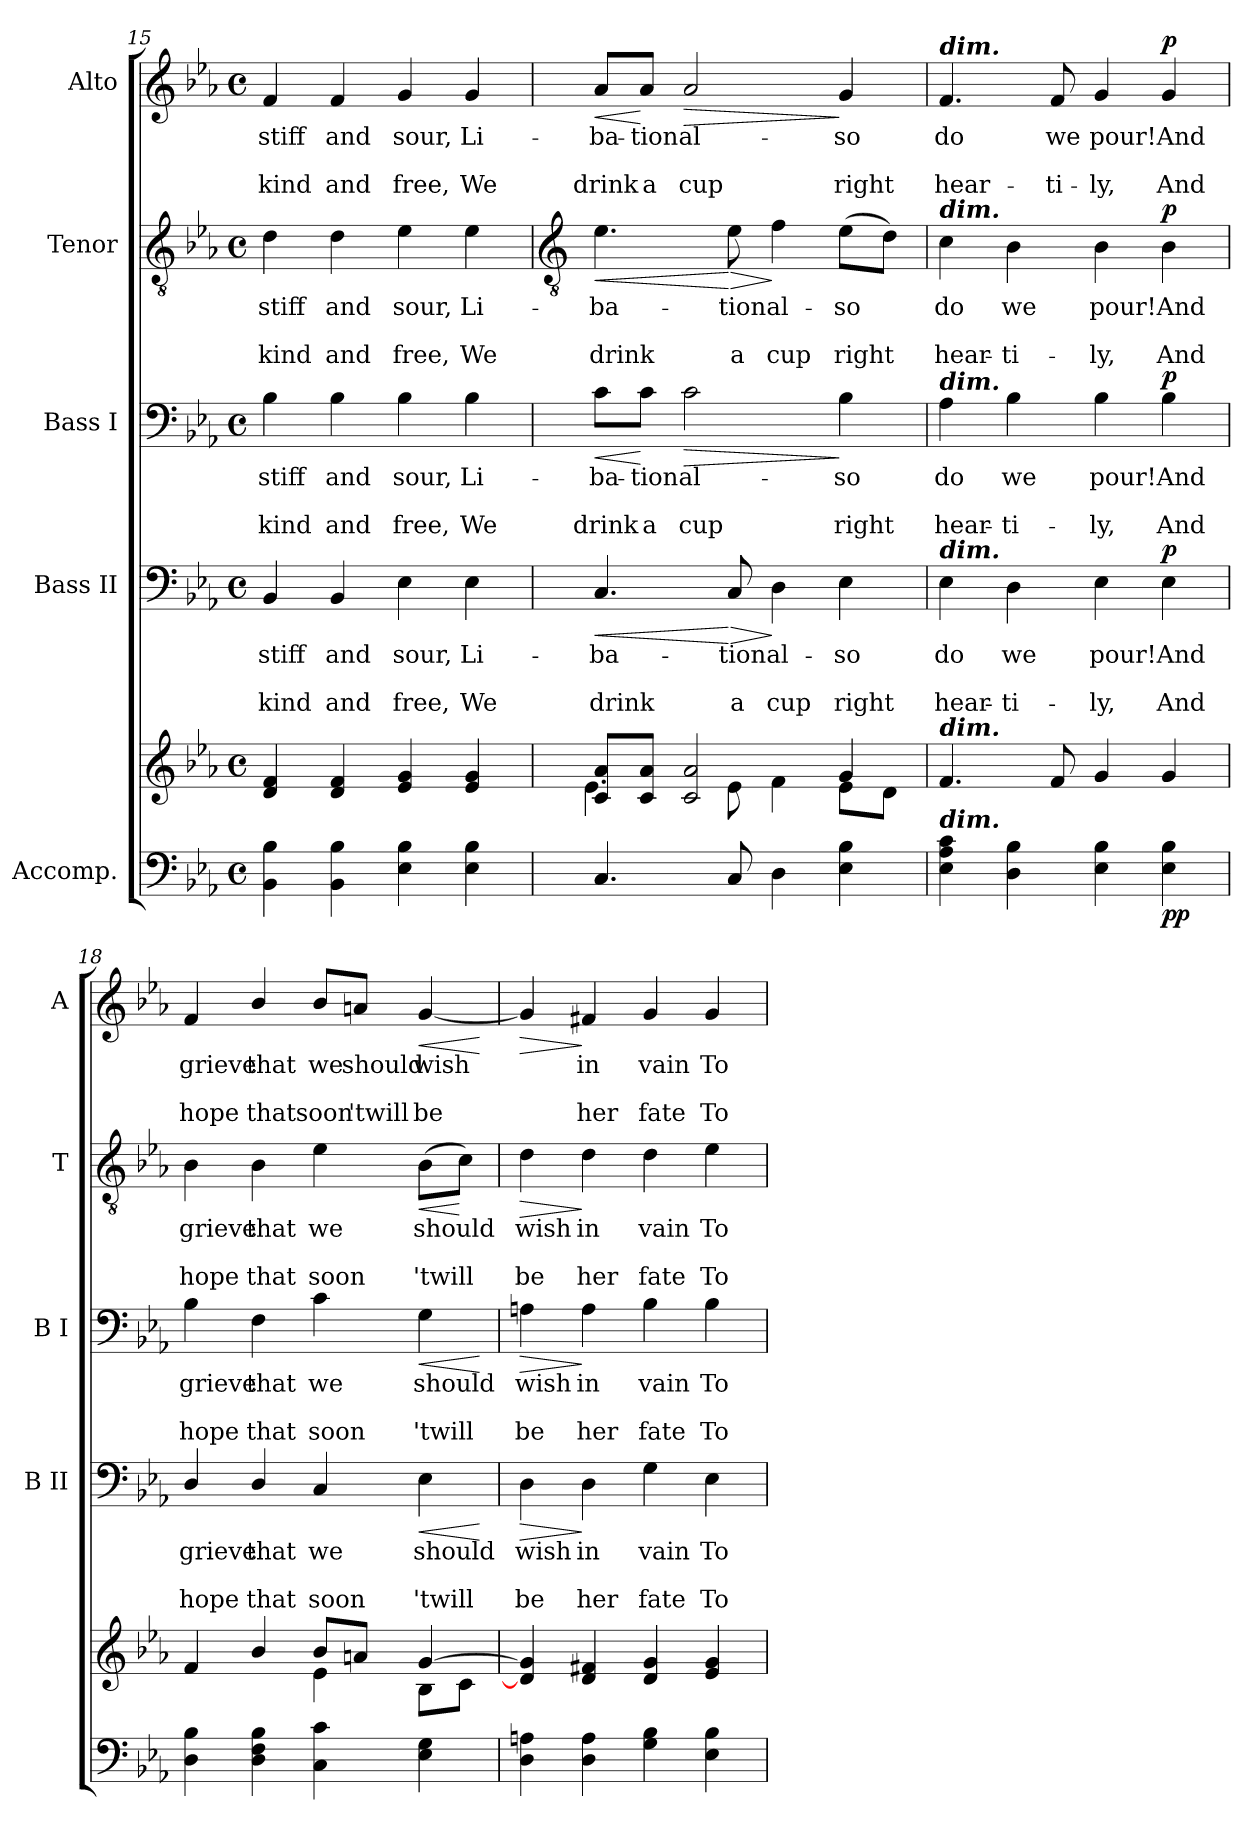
**kern	**kern	**dynam	**kern	**text	**text	**text	**dynam	**kern	**text	**text	**text	**dynam	**kern	**text	**text	**text	**dynam	**kern	**text	**text	**text	**dynam
*part5	*part5	*part5	*part4	*part4	*part4	*part4	*part4	*part3	*part3	*part3	*part3	*part3	*part2	*part2	*part2	*part2	*part2	*part1	*part1	*part1	*part1	*part1
*staff6	*staff5	*staff5/6	*staff4	*staff4	*staff4	*staff4	*staff4	*staff3	*staff3	*staff3	*staff3	*staff3	*staff2	*staff2	*staff2	*staff2	*staff2	*staff1	*staff1	*staff1	*staff1	*staff1
*I"Accomp.	*	*	*I"Bass II	*	*	*	*	*I"Bass I	*	*	*	*	*I"Tenor	*	*	*	*	*I"Alto	*	*	*	*
*	*	*	*I'B II	*	*	*	*	*I'B I	*	*	*	*	*I'T	*	*	*	*	*I'A	*	*	*	*
*clefF4	*clefG2	*	*clefF4	*	*	*	*	*clefF4	*	*	*	*	*clefGv2	*	*	*	*	*clefG2	*	*	*	*
*k[b-e-a-]	*k[b-e-a-]	*	*k[b-e-a-]	*	*	*	*	*k[b-e-a-]	*	*	*	*	*k[b-e-a-]	*	*	*	*	*k[b-e-a-]	*	*	*	*
*E-:	*E-:	*	*E-:	*	*	*	*	*E-:	*	*	*	*	*E-:	*	*	*	*	*E-:	*	*	*	*
*M4/4	*M4/4	*	*M4/4	*	*	*	*	*M4/4	*	*	*	*	*M4/4	*	*	*	*	*M4/4	*	*	*	*
*met(c)	*met(c)	*	*met(c)	*	*	*	*	*met(c)	*	*	*	*	*met(c)	*	*	*	*	*met(c)	*	*	*	*
=15	=15	=15	=15	=15	=15	=15	=15	=15	=15	=15	=15	=15	=15	=15	=15	=15	=15	=15	=15	=15	=15	=15
*	*^	*	*	*	*	*	*	*	*	*	*	*	*	*	*	*	*	*	*	*	*	*
!	!	!	!	!	!LO:LY:b	!	!LO:LY:b	!	!	!LO:LY:b	!	!LO:LY:b	!	!	!LO:LY:b	!	!LO:LY:b	!	!	!LO:LY:b	!	!LO:LY:b	!
4BB- 4B-	4d/ 4f/	1ryy	.	4BB-	stiff	.	kind	.	4B-	stiff	.	kind	.	4d	stiff	.	kind	.	4f	stiff	.	kind	.
!	!	!	!	!	!LO:LY:b	!	!LO:LY:b	!	!	!LO:LY:b	!	!LO:LY:b	!	!	!LO:LY:b	!	!LO:LY:b	!	!	!LO:LY:b	!	!LO:LY:b	!
4BB- 4B-	4d/ 4f/	.	.	4BB-	and	.	and	.	4B-	and	.	and	.	4d	and	.	and	.	4f	and	.	and	.
!	!	!	!	!	!LO:LY:b	!	!LO:LY:b	!	!	!LO:LY:b	!	!LO:LY:b	!	!	!LO:LY:b	!	!LO:LY:b	!	!	!LO:LY:b	!	!LO:LY:b	!
4E- 4B-	4e-/ 4g/	.	.	4E-	sour,	.	free,	.	4B-	sour,	.	free,	.	4e-	sour,	.	free,	.	4g	sour,	.	free,	.
!	!	!	!	!	!LO:LY:b	!	!LO:LY:b	!	!	!LO:LY:b	!	!LO:LY:b	!	!	!LO:LY:b	!	!LO:LY:b	!	!	!LO:LY:b	!	!LO:LY:b	!
4E- 4B-	4e-/ 4g/	.	.	4E-	Li-	.	-We	.	4B-	Li-	.	-We	.	4e-	Li-	.	-We	.	4g	Li-	.	-We	.
!!LO:LB:g=z
=16	=16	=16	=16	=16	=16	=16	=16	=16	=16	=16	=16	=16	=16	=16	=16	=16	=16	=16	=16	=16	=16	=16	=16
*	*	*	*	*	*	*	*	*	*	*	*	*	*	*clefGv2	*	*	*	*	*	*	*	*	*
!	!	!	!	!	!LO:LY:b	!	!LO:LY:b	!LO:HP:b	!	!LO:LY:b	!	!LO:LY:b	!LO:HP:b	!	!LO:LY:b	!	!LO:LY:b	!LO:HP:b	!	!LO:LY:b	!	!LO:LY:b	!LO:HP:b
4.C	8c/ 8a-/L	4.e-\	.	4.C	ba-	.	-drink	<	8c\L	ba-	.	-drink	<	4.e-	ba-	.	-drink	<	8a-/L	ba-	.	-drink	<
!	!	!	!	!	!	!	!	!	!	!LO:LY:b	!	!LO:LY:b	!	!	!	!	!	!	!	!LO:LY:b	!	!LO:LY:b	!
.	8c/ 8a-/J	.	.	.	.	.	.	.	8c\J	tion	.	a	[	.	.	.	.	.	8a-/J	tion	.	a	[
!	!	!	!	!	!	!	!	!	!	!LO:LY:b	!	!LO:LY:b	!LO:HP:b	!	!	!	!	!	!	!LO:LY:b	!	!LO:LY:b	!LO:HP:b
.	2c/ 2a-/	.	.	.	.	.	.	.	2c	al-	.	-cup	>	.	.	.	.	.	2a-	al-	.	-cup	>
!	!	!	!	!	!LO:LY:b	!	!LO:LY:b	!LO:HP:n=1:b	!	!	!	!	!	!	!LO:LY:b	!	!LO:LY:b	!LO:HP:n=1:b	!	!	!	!	!
8C	.	8e-\	.	8C	tion	.	a	[ >	.	.	.	.	.	8e-	tion	.	a	[ >	.	.	.	.	.
!	!	!	!	!	!LO:LY:b	!	!LO:LY:b	!	!	!	!	!	!	!	!LO:LY:b	!	!LO:LY:b	!	!	!	!	!	!
4D	.	4f\	.	4D	al-	.	-cup	]	.	.	.	.	.	4f	al-	.	-cup	]	.	.	.	.	.
!	!	!	!	!	!LO:LY:b	!	!LO:LY:b	!	!	!LO:LY:b	!	!LO:LY:b	!	!	!LO:LY:b	!	!LO:LY:b	!	!	!LO:LY:b	!	!LO:LY:b	!
4E- 4B-	4g/	8e-\L	.	4E-	so	.	right	.	4B-	so	.	right	]	(>8e-L	so	.	right	.	4g	so	.	right	]
.	.	8d\J	.	.	.	.	.	.	.	.	.	.	.	8dJ)	.	.	.	.	.	.	.	.	.
=17	=17	=17	=17	=17	=17	=17	=17	=17	=17	=17	=17	=17	=17	=17	=17	=17	=17	=17	=17	=17	=17	=17	=17
!	!	!	!	!	!	!	!	!	!	!	!	!	!	!	!	!	!	!	!LO:TX:a:Bi:t=dim.	!	!	!	!
!	!	!	!	!	!	!	!	!	!	!	!	!	!	!LO:TX:a:Bi:t=dim.	!	!	!	!	!	!	!	!	!
!	!	!	!	!	!	!	!	!	!LO:TX:a:Bi:t=dim.	!	!	!	!	!	!	!	!	!	!	!	!	!	!
!	!	!	!	!LO:TX:a:Bi:t=dim.	!	!	!	!	!	!	!	!	!	!	!	!	!	!	!	!	!	!	!
!	!LO:TX:a:Bi:t=dim.	!	!	!	!	!	!	!	!	!	!	!	!	!	!	!	!	!	!	!	!	!	!
!LO:TX:a:Bi:t=dim.	!	!	!	!	!	!	!	!	!	!	!	!	!	!	!	!	!	!	!	!	!	!	!
!	!	!	!	!	!LO:LY:b	!	!LO:LY:b	!	!	!LO:LY:b	!	!LO:LY:b	!	!	!LO:LY:b	!	!LO:LY:b	!	!	!LO:LY:b	!	!LO:LY:b	!
4E- 4A- 4c	4.f/	1ryy	.	4E-	do	.	hear-	.	4A-	do	.	hear-	.	4c	do	.	hear-	.	4.f	do	.	hear-	.
!	!	!	!	!	!LO:LY:b	!	!LO:LY:b	!	!	!LO:LY:b	!	!LO:LY:b	!	!	!LO:LY:b	!	!LO:LY:b	!	!	!	!	!	!
4D 4B-	.	.	.	4D	-we	.	ti-	.	4B-	-we	.	ti-	.	4B-	-we	.	ti-	.	.	.	.	.	.
!	!	!	!	!	!	!	!	!	!	!	!	!	!	!	!	!	!	!	!	!LO:LY:b	!	!LO:LY:b	!
.	8f/	.	.	.	.	.	.	.	.	.	.	.	.	.	.	.	.	.	8f	-we	.	ti-	.
!	!	!	!	!	!LO:LY:b	!	!LO:LY:b	!	!	!LO:LY:b	!	!LO:LY:b	!	!	!LO:LY:b	!	!LO:LY:b	!	!	!LO:LY:b	!	!LO:LY:b	!
4E- 4B-	4g/	.	.	4E-	-pour!	.	ly,	.	4B-	-pour!	.	ly,	.	4B-	-pour!	.	ly,	.	4g	-pour!	.	ly,	.
!	!	!	!LO:DY:b=2	!	!LO:LY:b	!	!LO:LY:b	!	!	!LO:LY:b	!	!LO:LY:b	!	!	!LO:LY:b	!	!LO:LY:b	!	!	!LO:LY:b	!	!LO:LY:b	!
!	!	!	!LO:DY:n=1:b	!	!	!	!	!LO:DY:b	!	!	!	!	!LO:DY:b	!	!	!	!	!LO:DY:b	!	!	!	!	!LO:DY:b
4E- 4B-	4g/	.	p p	4E-	And	.	And	p	4B-	And	.	And	p	4B-	And	.	And	p	4g	And	.	And	p
=18	=18	=18	=18	=18	=18	=18	=18	=18	=18	=18	=18	=18	=18	=18	=18	=18	=18	=18	=18	=18	=18	=18	=18
!	!	!	!	!	!LO:LY:b	!	!LO:LY:b	!	!	!LO:LY:b	!	!LO:LY:b	!	!	!LO:LY:b	!	!LO:LY:b	!	!	!LO:LY:b	!	!LO:LY:b	!
4D\ 4B-\	4f/	2ryy	.	4D/	grieve	.	hope	.	4B-	grieve	.	hope	.	4B-	grieve	.	hope	.	4f	grieve	.	hope	.
!	!	!	!	!	!LO:LY:b	!	!LO:LY:b	!	!	!LO:LY:b	!	!LO:LY:b	!	!	!LO:LY:b	!	!LO:LY:b	!	!	!LO:LY:b	!	!LO:LY:b	!
4D\ 4F\ 4B-\	4b-/	.	.	4D/	that	.	that	.	4F	that	.	that	.	4B-	that	.	that	.	4b-/	that	.	that	.
!	!	!	!	!	!LO:LY:b	!	!LO:LY:b	!	!	!LO:LY:b	!	!LO:LY:b	!	!	!LO:LY:b	!	!LO:LY:b	!	!	!LO:LY:b	!	!LO:LY:b	!
4C 4c	8b-/L	4e-\	.	4C	we	.	soon	.	4c	we	.	soon	.	4e-	we	.	soon	.	8b-/L	we	.	soon	.
!	!	!	!	!	!	!	!	!	!	!	!	!	!	!	!	!	!	!	!	!LO:LY:b	!	!LO:LY:b	!
.	8an/J	.	.	.	.	.	.	.	.	.	.	.	.	.	.	.	.	.	8an/J	should	.	'twill	.
!	!	!	!	!	!LO:LY:b	!	!LO:LY:b	!LO:HP:b	!	!LO:LY:b	!	!LO:LY:b	!LO:HP:b	!	!LO:LY:b	!	!LO:LY:b	!LO:HP:b	!	!LO:LY:b	!	!LO:LY:b	!LO:HP:b
4E- 4G	[4g/	8B-\L	.	4E-	should	.	'twill	<	4G	should	.	'twill	<	(>8B-L	should	.	'twill	<	[4g	wish	.	be	<
.	.	8c\J	.	.	.	.	.	.	.	.	.	.	.	8cJ)	.	.	.	[	.	.	.	.	.
*	*v	*v	*	*	*	*	*	*	*	*	*	*	*	*	*	*	*	*	*	*	*	*	*
.	.	.	.	.	.	.	[	.	.	.	.	[	.	.	.	.	.	.	.	.	.	[
=19	=19	=19	=19	=19	=19	=19	=19	=19	=19	=19	=19	=19	=19	=19	=19	=19	=19	=19	=19	=19	=19	=19
*	*^	*	*	*	*	*	*	*	*	*	*	*	*	*	*	*	*	*	*	*	*	*
!	!	!	!	!	!LO:LY:b	!	!LO:LY:b	!LO:HP:b	!	!LO:LY:b	!	!LO:LY:b	!LO:HP:b	!	!LO:LY:b	!	!LO:LY:b	!LO:HP:b	!	!	!	!	!LO:HP:b
4D 4An	4d/] 4g/]	1ryy	.	4D	wish	.	be	>	4An	wish	.	be	>	4d	wish	.	be	>	4g]	.	.	.	>
!	!	!	!	!	!LO:LY:b	!	!LO:LY:b	!	!	!LO:LY:b	!	!LO:LY:b	!	!	!LO:LY:b	!	!LO:LY:b	!	!	!LO:LY:b	!	!LO:LY:b	!
4D 4A	4d/ 4f#X/	.	.	4D	in	.	her	]	4A	in	.	her	]	4d	in	.	her	]	4f#X	in	.	her	]
!	!	!	!	!	!LO:LY:b	!	!LO:LY:b	!	!	!LO:LY:b	!	!LO:LY:b	!	!	!LO:LY:b	!	!LO:LY:b	!	!	!LO:LY:b	!	!LO:LY:b	!
4G 4B-	4d/ 4g/	.	.	4G	vain	.	fate	.	4B-	vain	.	fate	.	4d	vain	.	fate	.	4g	vain	.	fate	.
!	!	!	!	!	!LO:LY:b	!	!LO:LY:b	!	!	!LO:LY:b	!	!LO:LY:b	!	!	!LO:LY:b	!	!LO:LY:b	!	!	!LO:LY:b	!	!LO:LY:b	!
4E- 4B-	4e-/ 4g/	.	.	4E-	To	.	To	.	4B-	To	.	To	.	4e-	To	.	To	.	4g	To	.	To	.
*	*v	*v	*	*	*	*	*	*	*	*	*	*	*	*	*	*	*	*	*	*	*	*	*
=	=	=	=	=	=	=	=	=	=	=	=	=	=	=	=	=	=	=	=	=	=	=
*-	*-	*-	*-	*-	*-	*-	*-	*-	*-	*-	*-	*-	*-	*-	*-	*-	*-	*-	*-	*-	*-	*-
